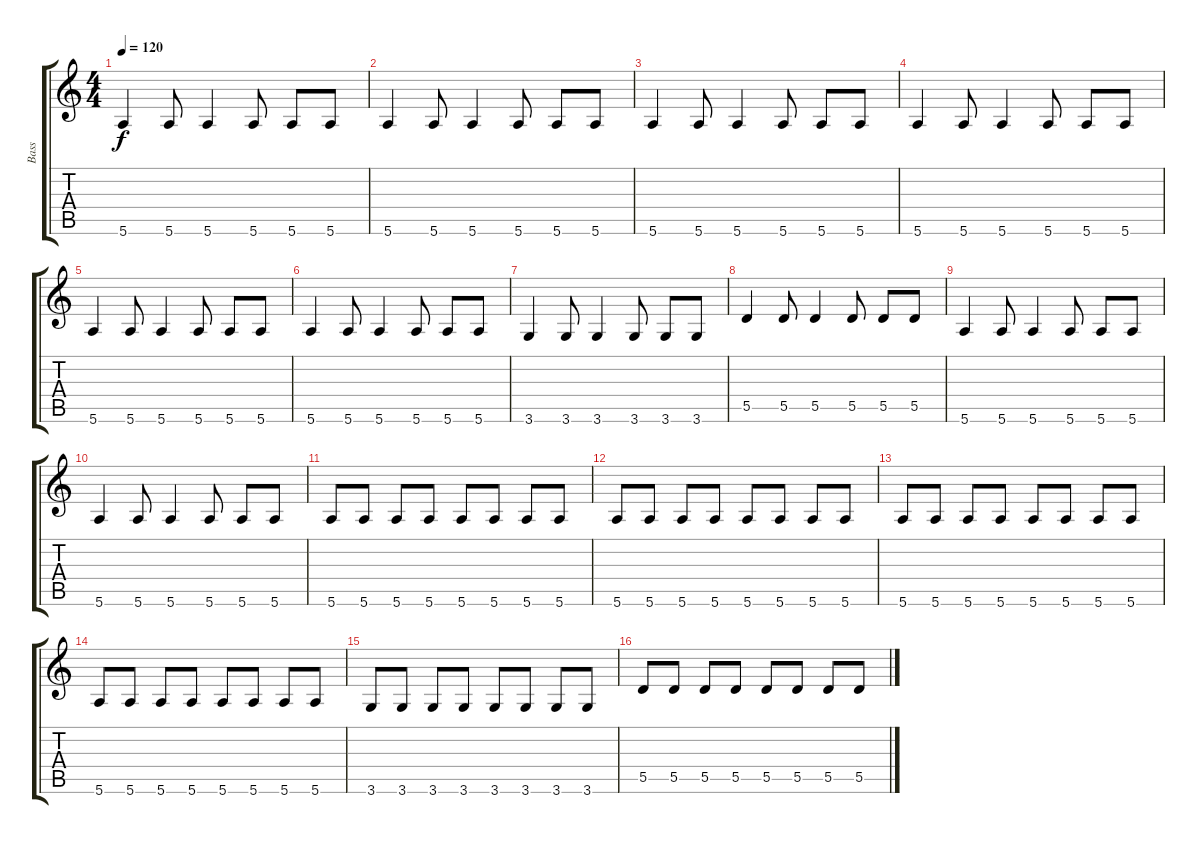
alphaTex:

\track ("Bass" "Bass") {instrument electricbassfinger}
\staff {score tabs}
\tuning (E4 B3 G3 D3 A2 E2) {hide}
\ts (4 4)
\tempo 120
\clef g2
\ks c
5.6.4{dy f} 5.6.8 5.6.4 5.6.8 5.6.8 5.6.8 |
5.6.4 5.6.8 5.6.4 5.6.8 5.6.8 5.6.8 |
5.6.4 5.6.8 5.6.4 5.6.8 5.6.8 5.6.8 |
5.6.4 5.6.8 5.6.4 5.6.8 5.6.8 5.6.8 |
5.6.4 5.6.8 5.6.4 5.6.8 5.6.8 5.6.8 |
5.6.4 5.6.8 5.6.4 5.6.8 5.6.8 5.6.8 |
3.6.4 3.6.8 3.6.4 3.6.8 3.6.8 3.6.8 |
5.5.4 5.5.8 5.5.4 5.5.8 5.5.8 5.5.8 |
5.6.4 5.6.8 5.6.4 5.6.8 5.6.8 5.6.8 |
5.6.4 5.6.8 5.6.4 5.6.8 5.6.8 5.6.8 |
5.6.8 5.6.8 5.6.8 5.6.8 5.6.8 5.6.8 5.6.8 5.6.8 |
5.6.8 5.6.8 5.6.8 5.6.8 5.6.8 5.6.8 5.6.8 5.6.8 |
5.6.8 5.6.8 5.6.8 5.6.8 5.6.8 5.6.8 5.6.8 5.6.8 |
5.6.8 5.6.8 5.6.8 5.6.8 5.6.8 5.6.8 5.6.8 5.6.8 |
3.6.8 3.6.8 3.6.8 3.6.8 3.6.8 3.6.8 3.6.8 3.6.8 |
5.5.8 5.5.8 5.5.8 5.5.8 5.5.8 5.5.8 5.5.8 5.5.8
